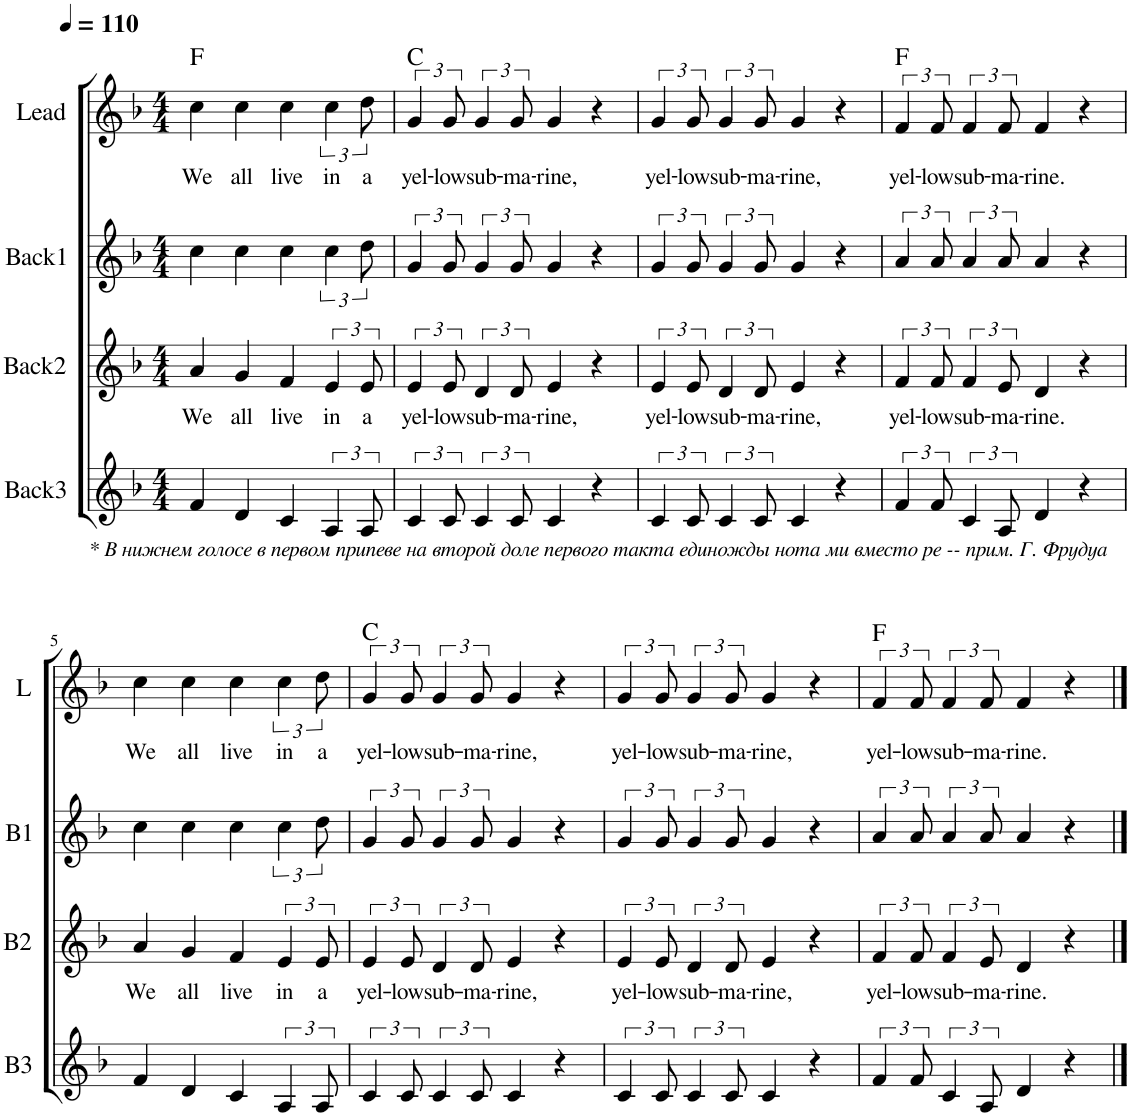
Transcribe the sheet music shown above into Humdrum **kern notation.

**kern	**kern	**text	**kern	**kern	**text	**harte
*part4	*part3	*part3	*part2	*part1	*part1	*part1
*staff4	*staff3	*staff3	*staff2	*staff1	*staff1	*
*I"Back3	*I"Back2	*	*I"Back1	*I"Lead	*	*
*I'B3	*I'B2	*	*I'B1	*I'L	*	*
*clefG2	*clefG2	*	*clefG2	*clefG2	*	*
*Trd4c7	*	*	*Trd1c2	*	*	*
*k[b-]	*k[b-]	*	*k[b-]	*k[b-]	*	*
*M4/4	*M4/4	*	*M4/4	*M4/4	*	*
*MM110	*MM110	*	*MM110	*MM110	*	*
=1	=1	=1	=1	=1	=1	=1
!	!	!LO:LY:b	!	!	!LO:LY:b	!
4f/	4a/	We	4cc\	4cc\	We	F:maj
!LO:TX:b:i:t=* В нижнем голосе в первом припеве на второй доле первого такта единожды нота ми вместо ре -- прим. Г. Фрудуа	!	!	!	!	!	!
!	!	!LO:LY:b	!	!	!LO:LY:b	!
4d/	4g/	all	4cc\	4cc\	all	.
!	!	!LO:LY:b	!	!	!LO:LY:b	!
4c/	4f/	live	4cc\	4cc\	live	.
!	!	!LO:LY:b	!	!	!LO:LY:b	!
6A/	6e/	in	6cc\	6cc\	in	.
!	!	!LO:LY:b	!	!	!LO:LY:b	!
12A/	12e/	a	12dd\	12dd\	a	.
=2	=2	=2	=2	=2	=2	=2
!	!	!LO:LY:b	!	!	!LO:LY:b	!
6c/	6e/	yel-	6g/	6g/	yel-	C:maj
!	!	!LO:LY:b	!	!	!LO:LY:b	!
12c/	12e/	-low	12g/	12g/	-low	.
!	!	!LO:LY:b	!	!	!LO:LY:b	!
6c/	6d/	sub-	6g/	6g/	sub-	.
!	!	!LO:LY:b	!	!	!LO:LY:b	!
12c/	12d/	-ma-	12g/	12g/	-ma-	.
!	!	!LO:LY:b	!	!	!LO:LY:b	!
4c/	4e/	-rine,	4g/	4g/	-rine,	.
4r	4r	.	4r	4r	.	.
=3	=3	=3	=3	=3	=3	=3
!	!	!LO:LY:b	!	!	!LO:LY:b	!
6c/	6e/	yel-	6g/	6g/	yel-	.
!	!	!LO:LY:b	!	!	!LO:LY:b	!
12c/	12e/	-low	12g/	12g/	-low	.
!	!	!LO:LY:b	!	!	!LO:LY:b	!
6c/	6d/	sub-	6g/	6g/	sub-	.
!	!	!LO:LY:b	!	!	!LO:LY:b	!
12c/	12d/	-ma-	12g/	12g/	-ma-	.
!	!	!LO:LY:b	!	!	!LO:LY:b	!
4c/	4e/	-rine,	4g/	4g/	-rine,	.
4r	4r	.	4r	4r	.	.
=4	=4	=4	=4	=4	=4	=4
!	!	!LO:LY:b	!	!	!LO:LY:b	!
6f/	6f/	yel-	6a/	6f/	yel-	F:maj
!	!	!LO:LY:b	!	!	!LO:LY:b	!
12f/	12f/	-low	12a/	12f/	-low	.
!	!	!LO:LY:b	!	!	!LO:LY:b	!
6c/	6f/	sub-	6a/	6f/	sub-	.
!	!	!LO:LY:b	!	!	!LO:LY:b	!
12A/	12e/	-ma-	12a/	12f/	-ma-	.
!	!	!LO:LY:b	!	!	!LO:LY:b	!
4d/	4d/	-rine.	4a/	4f/	-rine.	.
4r	4r	.	4r	4r	.	.
!!LO:LB:g=z
=5	=5	=5	=5	=5	=5	=5
!	!	!LO:LY:b	!	!	!LO:LY:b	!
4f/	4a/	We	4cc\	4cc\	We	.
!	!	!LO:LY:b	!	!	!LO:LY:b	!
4d/	4g/	all	4cc\	4cc\	all	.
!	!	!LO:LY:b	!	!	!LO:LY:b	!
4c/	4f/	live	4cc\	4cc\	live	.
!	!	!LO:LY:b	!	!	!LO:LY:b	!
6A/	6e/	in	6cc\	6cc\	in	.
!	!	!LO:LY:b	!	!	!LO:LY:b	!
12A/	12e/	a	12dd\	12dd\	a	.
=6	=6	=6	=6	=6	=6	=6
!	!	!LO:LY:b	!	!	!LO:LY:b	!
6c/	6e/	yel-	6g/	6g/	yel-	C:maj
!	!	!LO:LY:b	!	!	!LO:LY:b	!
12c/	12e/	-low	12g/	12g/	-low	.
!	!	!LO:LY:b	!	!	!LO:LY:b	!
6c/	6d/	sub-	6g/	6g/	sub-	.
!	!	!LO:LY:b	!	!	!LO:LY:b	!
12c/	12d/	-ma-	12g/	12g/	-ma-	.
!	!	!LO:LY:b	!	!	!LO:LY:b	!
4c/	4e/	-rine,	4g/	4g/	-rine,	.
4r	4r	.	4r	4r	.	.
=7	=7	=7	=7	=7	=7	=7
!	!	!LO:LY:b	!	!	!LO:LY:b	!
6c/	6e/	yel-	6g/	6g/	yel-	.
!	!	!LO:LY:b	!	!	!LO:LY:b	!
12c/	12e/	-low	12g/	12g/	-low	.
!	!	!LO:LY:b	!	!	!LO:LY:b	!
6c/	6d/	sub-	6g/	6g/	sub-	.
!	!	!LO:LY:b	!	!	!LO:LY:b	!
12c/	12d/	-ma-	12g/	12g/	-ma-	.
!	!	!LO:LY:b	!	!	!LO:LY:b	!
4c/	4e/	-rine,	4g/	4g/	-rine,	.
4r	4r	.	4r	4r	.	.
=8	=8	=8	=8	=8	=8	=8
!	!	!LO:LY:b	!	!	!LO:LY:b	!
6f/	6f/	yel-	6a/	6f/	yel-	F:maj
!	!	!LO:LY:b	!	!	!LO:LY:b	!
12f/	12f/	-low	12a/	12f/	-low	.
!	!	!LO:LY:b	!	!	!LO:LY:b	!
6c/	6f/	sub-	6a/	6f/	sub-	.
!	!	!LO:LY:b	!	!	!LO:LY:b	!
12A/	12e/	-ma-	12a/	12f/	-ma-	.
!	!	!LO:LY:b	!	!	!LO:LY:b	!
4d/	4d/	-rine.	4a/	4f/	-rine.	.
4r	4r	.	4r	4r	.	.
==	==	==	==	==	==	==
*-	*-	*-	*-	*-	*-	*-
